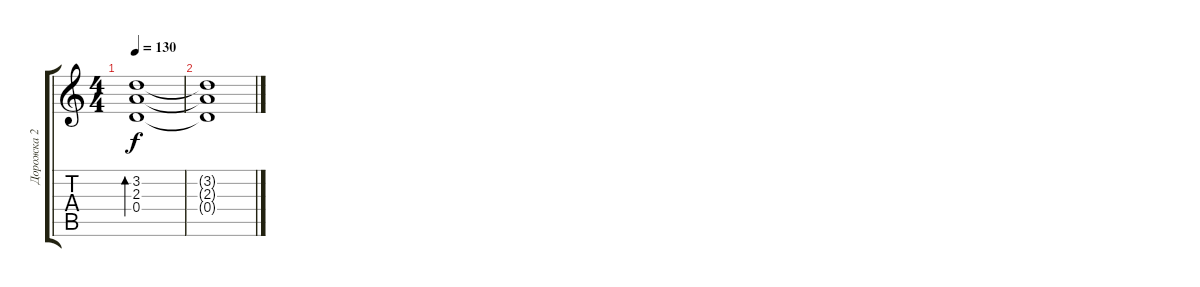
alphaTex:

\track ("Дорожка 2" "Дорожка 2") {instrument acousticguitarsteel}
\staff {score tabs}
\tuning (E4 B3 G3 D3 A2 E2) {hide}
\ts (4 4)
\tempo 130
\clef g2
\ks c
(3.2 2.3 0.4).1{bd 60 dy f} |
(3.2{t} 2.3{t} 0.4{t}).1
